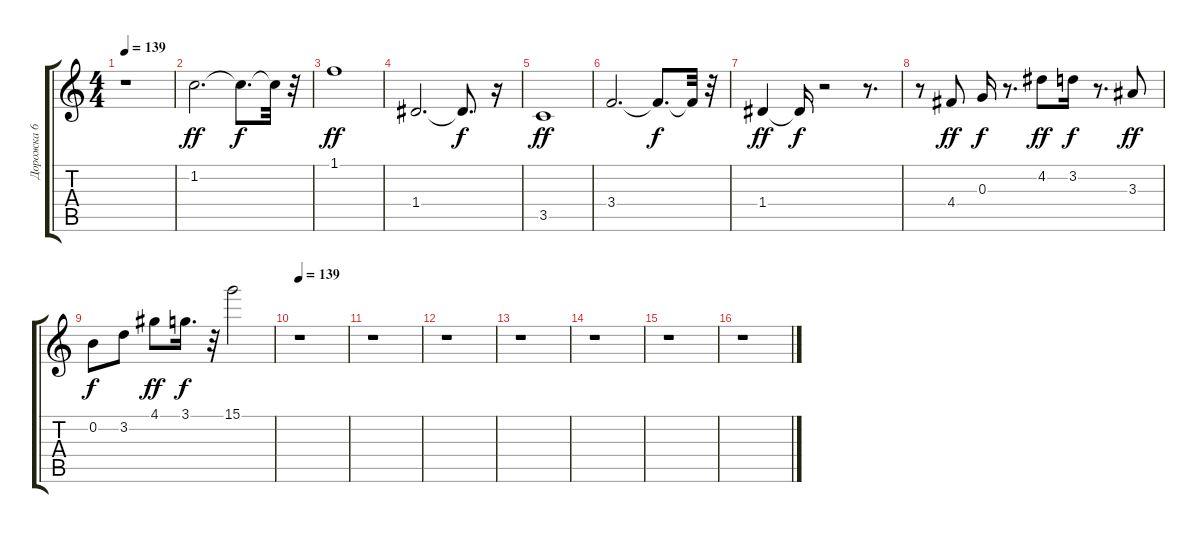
\track ("Дорожка 6" "Дорожка 6") {instrument guitarharmonics}
\staff {score tabs}
\tuning (E4 B3 G3 D3 A2 E2) {hide}
\ts (4 4)
\tempo 139
\clef g2
\ks c
r.1{dy f} |
1.2.2{d dy ff balance 14} 1.2{t}.8{d dy f} 1.2{t}.32 r.32 |
1.1.1{dy ff} |
1.4.2{d} 1.4{t}.8{d dy f} r.16 |
3.5.1{dy ff} |
3.4.2{d} 3.4{t}.8{d dy f} 3.4{t}.32 r.32 |
1.4.4{dy ff} 1.4{t}.16{dy f} r.2 r.8{d} |
r.8 4.4.8{dy ff} 0.3.16{dy f} r.8{d} 4.2.8{dy ff} 3.2.16{dy f} r.8{d} 3.3.8{dy ff} |
0.2.8{dy f} 3.2.8 4.1.8{dy ff} 3.1.16{d dy f} r.32 15.1.2 |
\tempo 139
r.1 |
r.1 |
r.1 |
r.1 |
r.1 |
r.1 |
r.1
